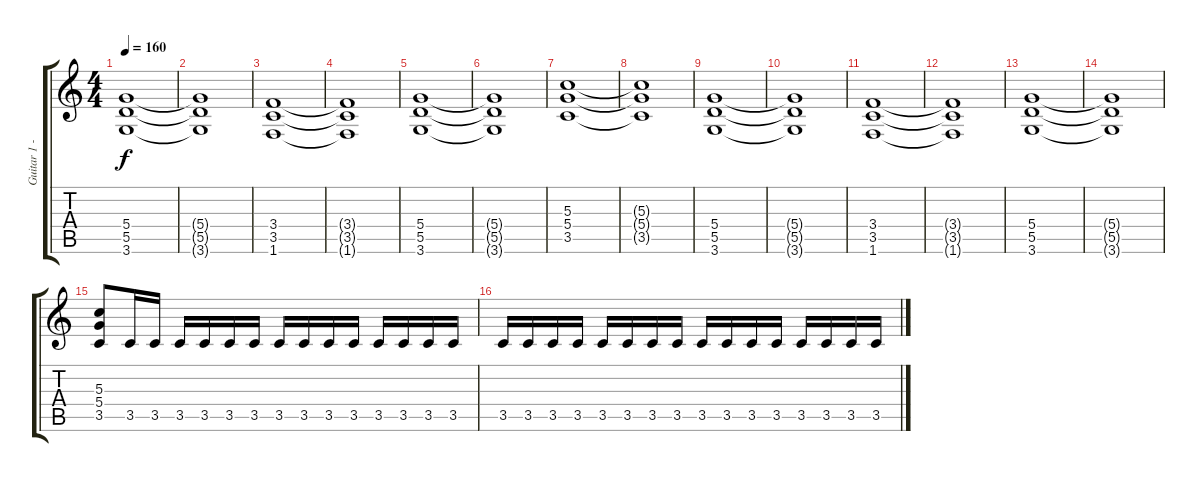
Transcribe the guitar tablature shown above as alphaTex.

\track ("Guitar 1 - BG" "Guitar 1 -") {instrument distortionguitar}
\staff {score tabs}
\tuning (E4 B3 G3 D3 A2 E2) {hide}
\ts (4 4)
\tempo 160
\clef g2
\ks c
(5.4 5.5 3.6).1{dy f} |
(5.4{t} 5.5{t} 3.6{t}).1 |
(3.4 3.5 1.6).1 |
(3.4{t} 3.5{t} 1.6{t}).1 |
(5.4 5.5 3.6).1 |
(5.4{t} 5.5{t} 3.6{t}).1 |
(5.3 5.4 3.5).1 |
(5.3{t} 5.4{t} 3.5{t}).1 |
(5.4 5.5 3.6).1 |
(5.4{t} 5.5{t} 3.6{t}).1 |
(3.4 3.5 1.6).1 |
(3.4{t} 3.5{t} 1.6{t}).1 |
(5.4 5.5 3.6).1 |
(5.4{t} 5.5{t} 3.6{t}).1 |
(5.3 5.4 3.5).8 3.5.16 3.5.16 3.5.16 3.5.16 3.5.16 3.5.16 3.5.16 3.5.16 3.5.16 3.5.16 3.5.16 3.5.16 3.5.16 3.5.16 |
3.5.16 3.5.16 3.5.16 3.5.16 3.5.16 3.5.16 3.5.16 3.5.16 3.5.16 3.5.16 3.5.16 3.5.16 3.5.16 3.5.16 3.5.16 3.5.16
